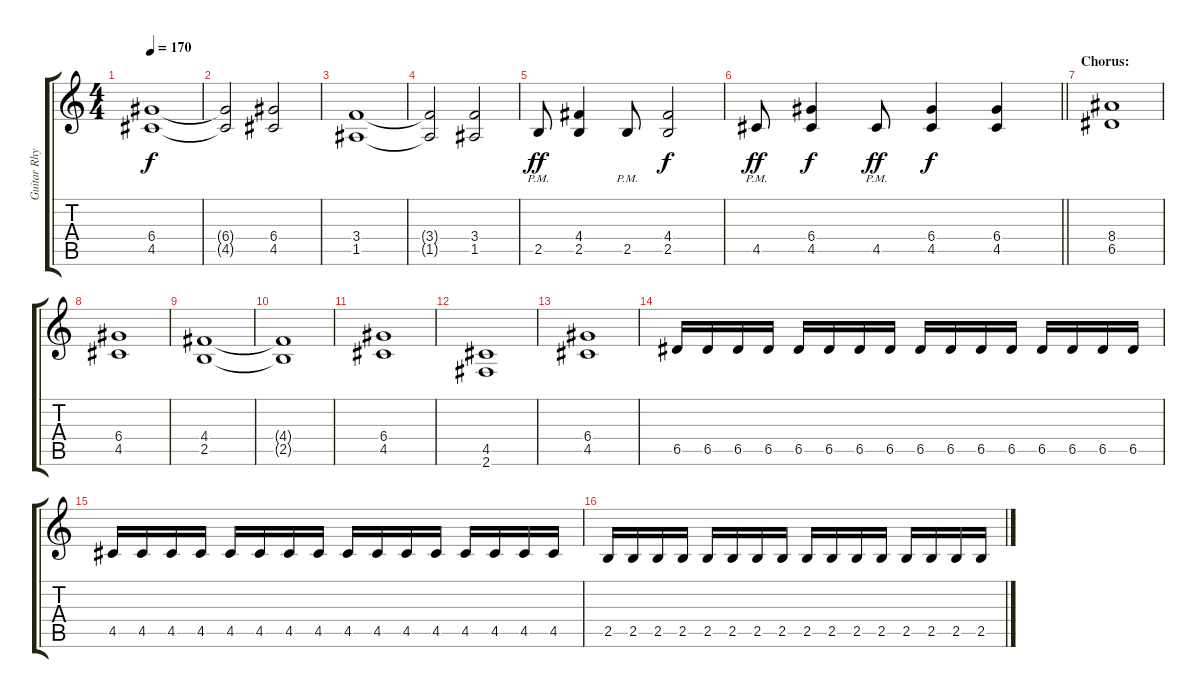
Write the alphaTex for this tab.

\track ("Guitar Rhythm" "Guitar Rhy") {instrument distortionguitar}
\staff {score tabs}
\tuning (E4 B3 G3 D3 A2 E2) {hide}
\ts (4 4)
\tempo 170
\clef g2
\ks c
(6.4 4.5).1{dy f} |
(6.4{t} 4.5{t}).2 (6.4 4.5).2 |
(3.4 1.5).1 |
(3.4{t} 1.5{t}).2 (3.4 1.5).2 |
2.5{pm}.8{dy ff} (4.4 2.5).4 2.5{pm}.8 (4.4 2.5).2{dy f} |
\barLineRight lightlight
4.5{pm}.8{dy ff} (6.4 4.5).4{dy f} 4.5{pm}.8{dy ff} (6.4 4.5).4{dy f} (6.4 4.5).4 |
\section ("" "Chorus:")
(8.4 6.5).1 |
(6.4 4.5).1 |
(4.4 2.5).1 |
(4.4{t} 2.5{t}).1 |
(6.4 4.5).1 |
(4.5 2.6).1 |
(6.4 4.5).1 |
6.5.16 6.5.16 6.5.16 6.5.16 6.5.16 6.5.16 6.5.16 6.5.16 6.5.16 6.5.16 6.5.16 6.5.16 6.5.16 6.5.16 6.5.16 6.5.16 |
4.5.16 4.5.16 4.5.16 4.5.16 4.5.16 4.5.16 4.5.16 4.5.16 4.5.16 4.5.16 4.5.16 4.5.16 4.5.16 4.5.16 4.5.16 4.5.16 |
2.5.16 2.5.16 2.5.16 2.5.16 2.5.16 2.5.16 2.5.16 2.5.16 2.5.16 2.5.16 2.5.16 2.5.16 2.5.16 2.5.16 2.5.16 2.5.16
